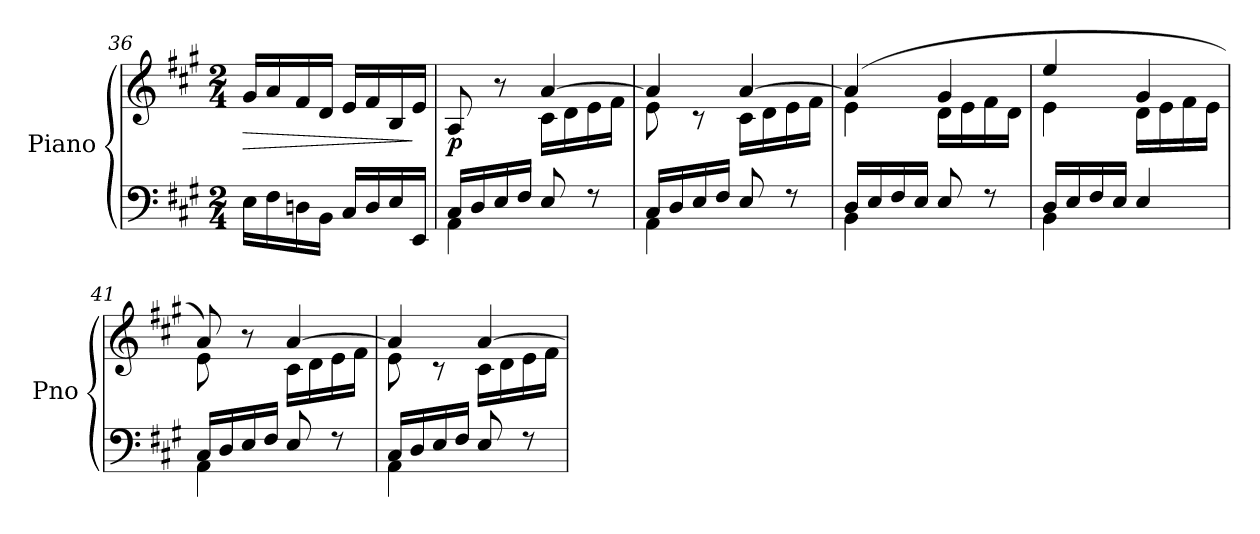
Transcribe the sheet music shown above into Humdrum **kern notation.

**kern	**kern	**dynam
*part1	*part1	*part1
*staff2	*staff1	*staff1/2
*I"Piano	*	*
*I'Pno	*	*
*clefF4	*clefG2	*
*k[f#c#g#]	*k[f#c#g#]	*
*A:	*A:	*
*M2/4	*M2/4	*
=36	=36	=36
!	!	!LO:HP:b
16E\LL	16g#/LL	>
16F#\	16a/	.
16Dn\	16f#/	.
16BB\JJ	16d/JJ	.
16C#/LL	16e/LL	.
16D/	16f#/	.
16E/	16B/	.
16EE/JJ	16e/JJ	]
=37	=37	=37
*^	*^	*
!	!	!	!	!LO:DY:b
16C#/LL	4AA\	8A/	4ryy	p
16D/	.	.	.	.
16E/	.	8r	.	.
16F#/JJ	.	.	.	.
8E/	4ryy	[4a/	16c#\LL	.
.	.	.	16d\	.
8rF	.	.	16e\	.
.	.	.	16f#\JJ	.
=38	=38	=38	=38	=38
16C#/LL	4AA\	4a/]	8e\	.
16D/	.	.	.	.
16E/	.	.	8rc	.
16F#/JJ	.	.	.	.
8E/	4ryy	[4a/	16c#\LL	.
.	.	.	16d\	.
8rF	.	.	16e\	.
.	.	.	16f#\JJ	.
!!LO:LB:g=z	!!
=39	=39	=39	=39	=39
16D/LL	4BB\	(4a/]	4e\	.
16E/	.	.	.	.
16F#/	.	.	.	.
16E/JJ	.	.	.	.
8E/	4ryy	4g#/	16d\LL	.
.	.	.	16e\	.
8rF	.	.	16f#\	.
.	.	.	16d\JJ	.
=40	=40	=40	=40	=40
16D/LL	4BB\	4ee/	4e\	.
16E/	.	.	.	.
16F#/	.	.	.	.
16E/JJ	.	.	.	.
4E/	4ryy	4g#/	16d\LL	.
.	.	.	16e\	.
.	.	.	16f#\	.
.	.	.	16e\JJ	.
=41	=41	=41	=41	=41
16C#/LL	4AA\	8a/)	8e\	.
16D/	.	.	.	.
16E/	.	8r	8ryy	.
16F#/JJ	.	.	.	.
8E/	4ryy	[4a/	16c#\LL	.
.	.	.	16d\	.
8rF	.	.	16e\	.
.	.	.	16f#\JJ	.
=42	=42	=42	=42	=42
16C#/LL	4AA\	4a/]	8e\	.
16D/	.	.	.	.
16E/	.	.	8rc	.
16F#/JJ	.	.	.	.
8E/	4ryy	[4a/	16c#\LL	.
.	.	.	16d\	.
8rF	.	.	16e\	.
.	.	.	16f#\JJ	.
*v	*v	*	*	*
*	*v	*v	*
=	=	=
*-	*-	*-
